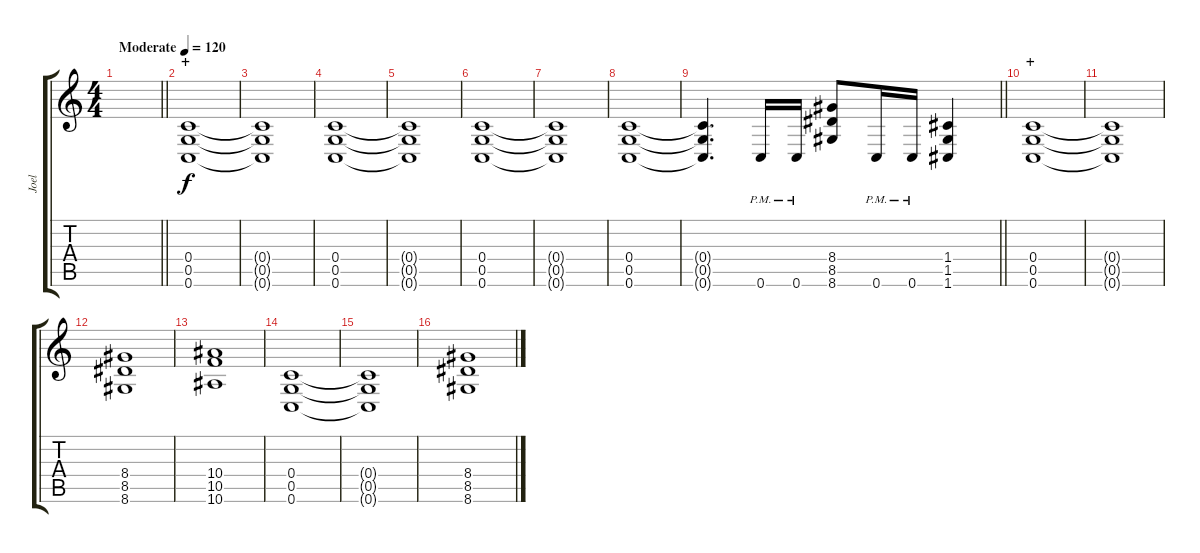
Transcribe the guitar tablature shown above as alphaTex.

\track ("Joel" "Joel") {instrument distortionguitar}
\staff {score tabs}
\tuning (D4 A3 F3 C3 G2 C2) {hide}
\ts (4 4)
\tempo (120 "Moderate")
\clef g2
\barLineRight lightlight
\ks c
|
\section ("" "+")
(0.4 0.5 0.6).1 |
(0.4{t} 0.5{t} 0.6{t}).1 |
(0.4 0.5 0.6).1 |
(0.4{t} 0.5{t} 0.6{t}).1 |
(0.4 0.5 0.6).1 |
(0.4{t} 0.5{t} 0.6{t}).1 |
(0.4 0.5 0.6).1 |
\barLineRight lightlight
(0.4{t} 0.5{t} 0.6{t}).4{d} 0.6{pm}.16 0.6{pm}.16 (8.4 8.5 8.6).8 0.6{pm}.16 0.6{pm}.16 (1.4 1.5 1.6).4 |
\section ("" "+")
(0.4 0.5 0.6).1 |
(0.4{t} 0.5{t} 0.6{t}).1 |
(8.4 8.5 8.6).1 |
(10.4 10.5 10.6).1 |
(0.4 0.5 0.6).1 |
(0.4{t} 0.5{t} 0.6{t}).1 |
(8.4 8.5 8.6).1
